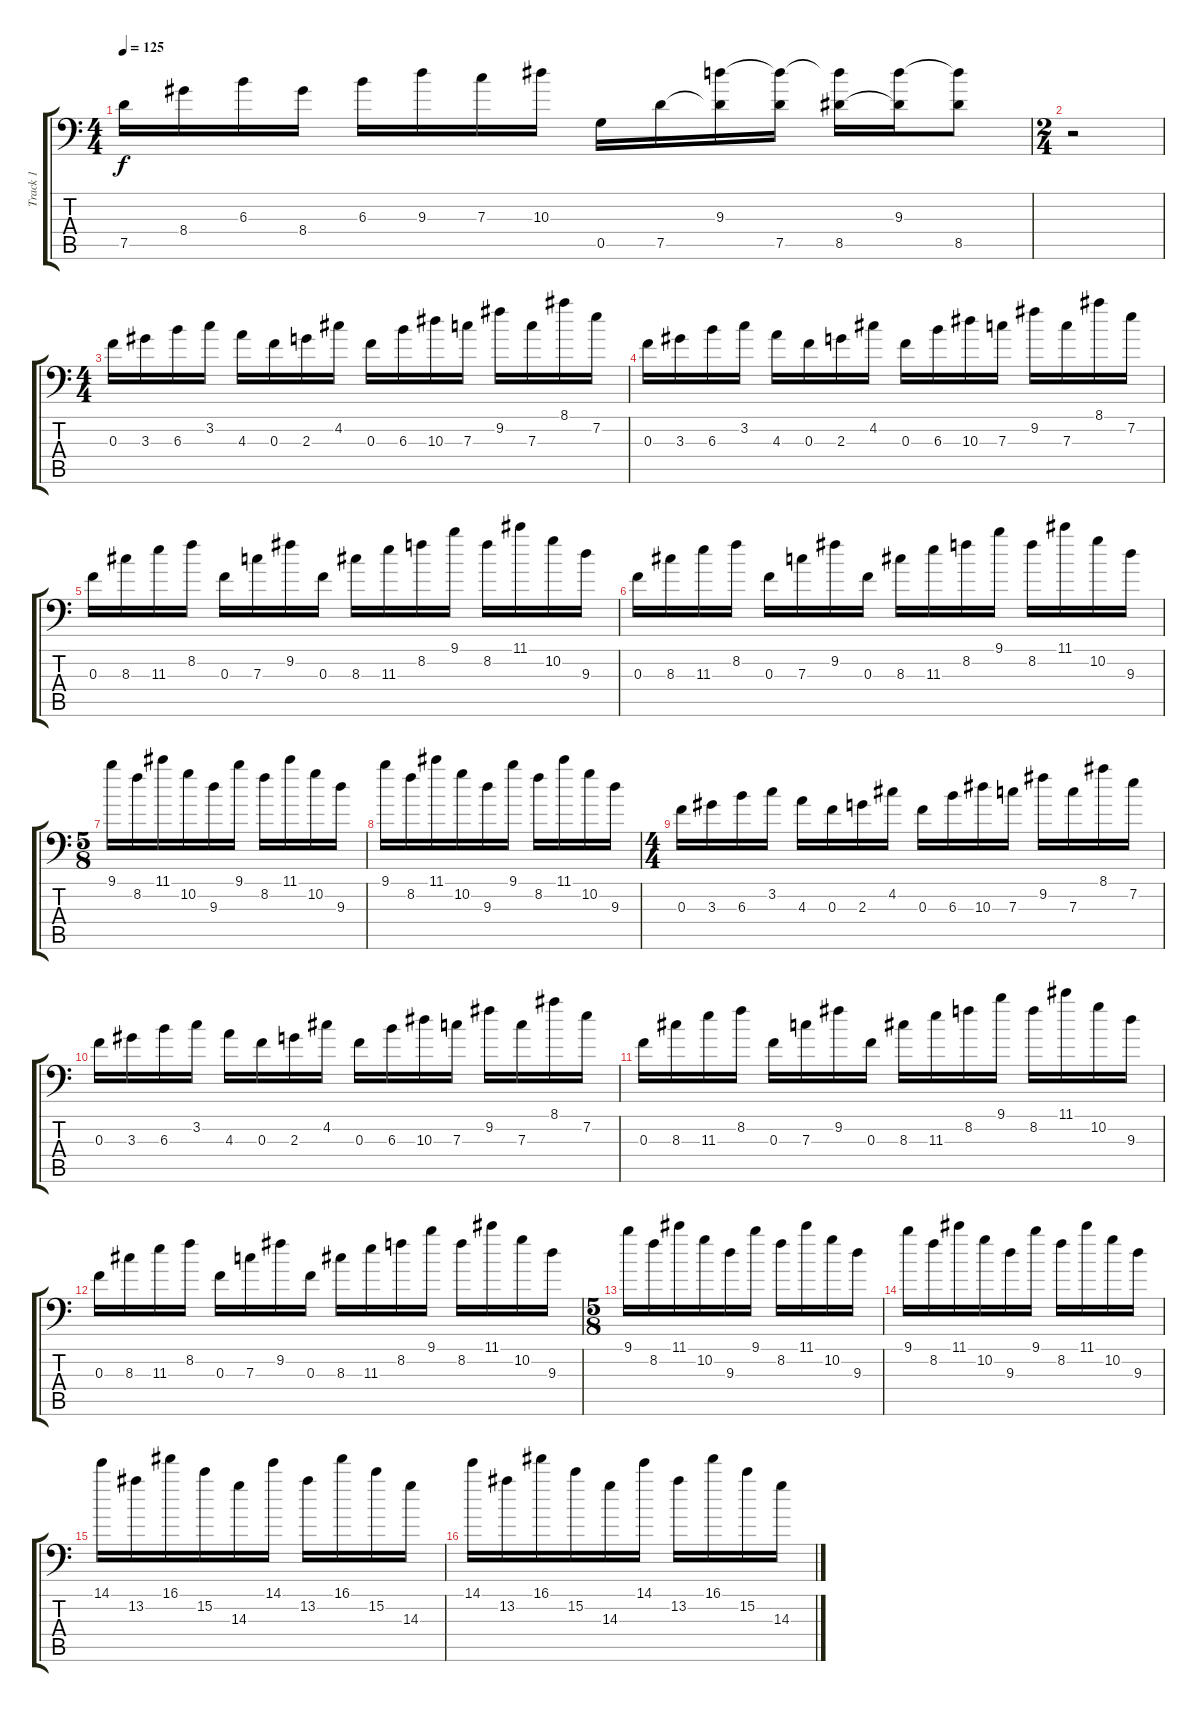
\track ("Track 1" "Track 1") {instrument distortionguitar}
\staff {score tabs}
\tuning (D4 A3 F3 C3 G2 G1) {hide}
\ts (4 4)
\tempo 125
\clef f4
\ks c
7.5.16{dy f} 8.4.16 6.3.16 8.4.16 6.3.16 9.3.16 7.3.16 10.3.16 0.5.16 7.5.16 (9.3 7.5{t}).16 (9.3{t} 7.5).16 (9.3{t} 8.5).16 (9.3 8.5{t}).16 (9.3{t} 8.5).8 |
\ts (2 4)
r.2 |
\ts (4 4)
0.3.16 3.3.16 6.3.16 3.2.16 4.3.16 0.3.16 2.3.16 4.2.16 0.3.16 6.3.16 10.3.16 7.3.16 9.2.16 7.3.16 8.1.16 7.2.16 |
0.3.16 3.3.16 6.3.16 3.2.16 4.3.16 0.3.16 2.3.16 4.2.16 0.3.16 6.3.16 10.3.16 7.3.16 9.2.16 7.3.16 8.1.16 7.2.16 |
0.3.16 8.3.16 11.3.16 8.2.16 0.3.16 7.3.16 9.2.16 0.3.16 8.3.16 11.3.16 8.2.16 9.1.16 8.2.16 11.1.16 10.2.16 9.3.16 |
0.3.16 8.3.16 11.3.16 8.2.16 0.3.16 7.3.16 9.2.16 0.3.16 8.3.16 11.3.16 8.2.16 9.1.16 8.2.16 11.1.16 10.2.16 9.3.16 |
\ts (5 8)
9.1.16 8.2.16 11.1.16 10.2.16 9.3.16 9.1.16 8.2.16 11.1.16 10.2.16 9.3.16 |
9.1.16 8.2.16 11.1.16 10.2.16 9.3.16 9.1.16 8.2.16 11.1.16 10.2.16 9.3.16 |
\ts (4 4)
0.3.16 3.3.16 6.3.16 3.2.16 4.3.16 0.3.16 2.3.16 4.2.16 0.3.16 6.3.16 10.3.16 7.3.16 9.2.16 7.3.16 8.1.16 7.2.16 |
0.3.16 3.3.16 6.3.16 3.2.16 4.3.16 0.3.16 2.3.16 4.2.16 0.3.16 6.3.16 10.3.16 7.3.16 9.2.16 7.3.16 8.1.16 7.2.16 |
0.3.16 8.3.16 11.3.16 8.2.16 0.3.16 7.3.16 9.2.16 0.3.16 8.3.16 11.3.16 8.2.16 9.1.16 8.2.16 11.1.16 10.2.16 9.3.16 |
0.3.16 8.3.16 11.3.16 8.2.16 0.3.16 7.3.16 9.2.16 0.3.16 8.3.16 11.3.16 8.2.16 9.1.16 8.2.16 11.1.16 10.2.16 9.3.16 |
\ts (5 8)
9.1.16 8.2.16 11.1.16 10.2.16 9.3.16 9.1.16 8.2.16 11.1.16 10.2.16 9.3.16 |
9.1.16 8.2.16 11.1.16 10.2.16 9.3.16 9.1.16 8.2.16 11.1.16 10.2.16 9.3.16 |
14.1.16 13.2.16 16.1.16 15.2.16 14.3.16 14.1.16 13.2.16 16.1.16 15.2.16 14.3.16 |
14.1.16 13.2.16 16.1.16 15.2.16 14.3.16 14.1.16 13.2.16 16.1.16 15.2.16 14.3.16
